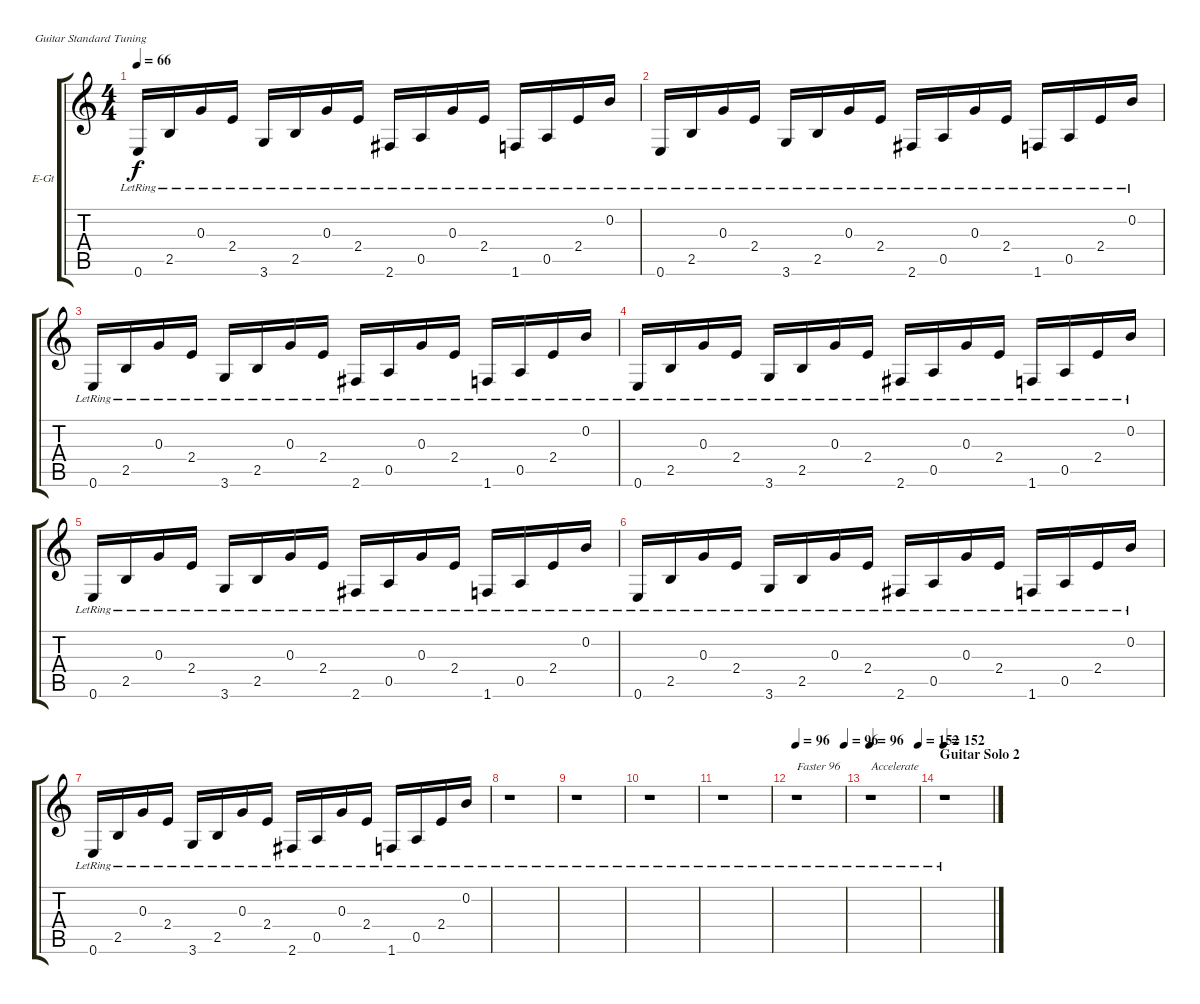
\bracketExtendMode groupsimilarinstruments
\firstSystemTrackNameOrientation horizontal
\otherSystemsTrackNameOrientation horizontal
\track ("Gtr. III" "E-Gt") {instrument overdrivenguitar}
\staff {score tabs}
\tuning (E4 B3 G3 D3 A2 E2)
\ts (4 4)
\tempo 66
\clef g2
\ks c
0.6{lr}.16{dy f} 2.5{lr}.16 0.3{lr}.16 2.4{lr}.16 3.6{lr}.16 2.5{lr}.16 0.3{lr}.16 2.4{lr}.16 2.6{lr}.16 0.5{lr}.16 0.3{lr}.16 2.4{lr}.16 1.6{lr}.16 0.5{lr}.16 2.4{lr}.16 0.2{lr}.16 |
0.6{lr}.16 2.5{lr}.16 0.3{lr}.16 2.4{lr}.16 3.6{lr}.16 2.5{lr}.16 0.3{lr}.16 2.4{lr}.16 2.6{lr}.16 0.5{lr}.16 0.3{lr}.16 2.4{lr}.16 1.6{lr}.16 0.5{lr}.16 2.4{lr}.16 0.2{lr}.16 |
0.6{lr}.16 2.5{lr}.16 0.3{lr}.16 2.4{lr}.16 3.6{lr}.16 2.5{lr}.16 0.3{lr}.16 2.4{lr}.16 2.6{lr}.16 0.5{lr}.16 0.3{lr}.16 2.4{lr}.16 1.6{lr}.16 0.5{lr}.16 2.4{lr}.16 0.2{lr}.16 |
0.6{lr}.16 2.5{lr}.16 0.3{lr}.16 2.4{lr}.16 3.6{lr}.16 2.5{lr}.16 0.3{lr}.16 2.4{lr}.16 2.6{lr}.16 0.5{lr}.16 0.3{lr}.16 2.4{lr}.16 1.6{lr}.16 0.5{lr}.16 2.4{lr}.16 0.2{lr}.16 |
0.6{lr}.16 2.5{lr}.16 0.3{lr}.16 2.4{lr}.16 3.6{lr}.16 2.5{lr}.16 0.3{lr}.16 2.4{lr}.16 2.6{lr}.16 0.5{lr}.16 0.3{lr}.16 2.4{lr}.16 1.6{lr}.16 0.5{lr}.16 2.4{lr}.16 0.2{lr}.16 |
0.6{lr}.16 2.5{lr}.16 0.3{lr}.16 2.4{lr}.16 3.6{lr}.16 2.5{lr}.16 0.3{lr}.16 2.4{lr}.16 2.6{lr}.16 0.5{lr}.16 0.3{lr}.16 2.4{lr}.16 1.6{lr}.16 0.5{lr}.16 2.4{lr}.16 0.2{lr}.16 |
0.6{lr}.16 2.5{lr}.16 0.3{lr}.16 2.4{lr}.16 3.6{lr}.16 2.5{lr}.16 0.3{lr}.16 2.4{lr}.16 2.6{lr}.16 0.5{lr}.16 0.3{lr}.16 2.4{lr}.16 1.6{lr}.16 0.5{lr}.16 2.4{lr}.16 0.2{lr}.16 |
r.1 |
r.1 |
r.1 |
r.1 |
\tempo 96
\tempo (96 1)
r.1{txt "Faster 96"} |
\tempo 96
\tempo (152 1)
r.1{txt "Accelerate"} |
\section ("" "Guitar Solo 2")
\tempo 152
r.1
